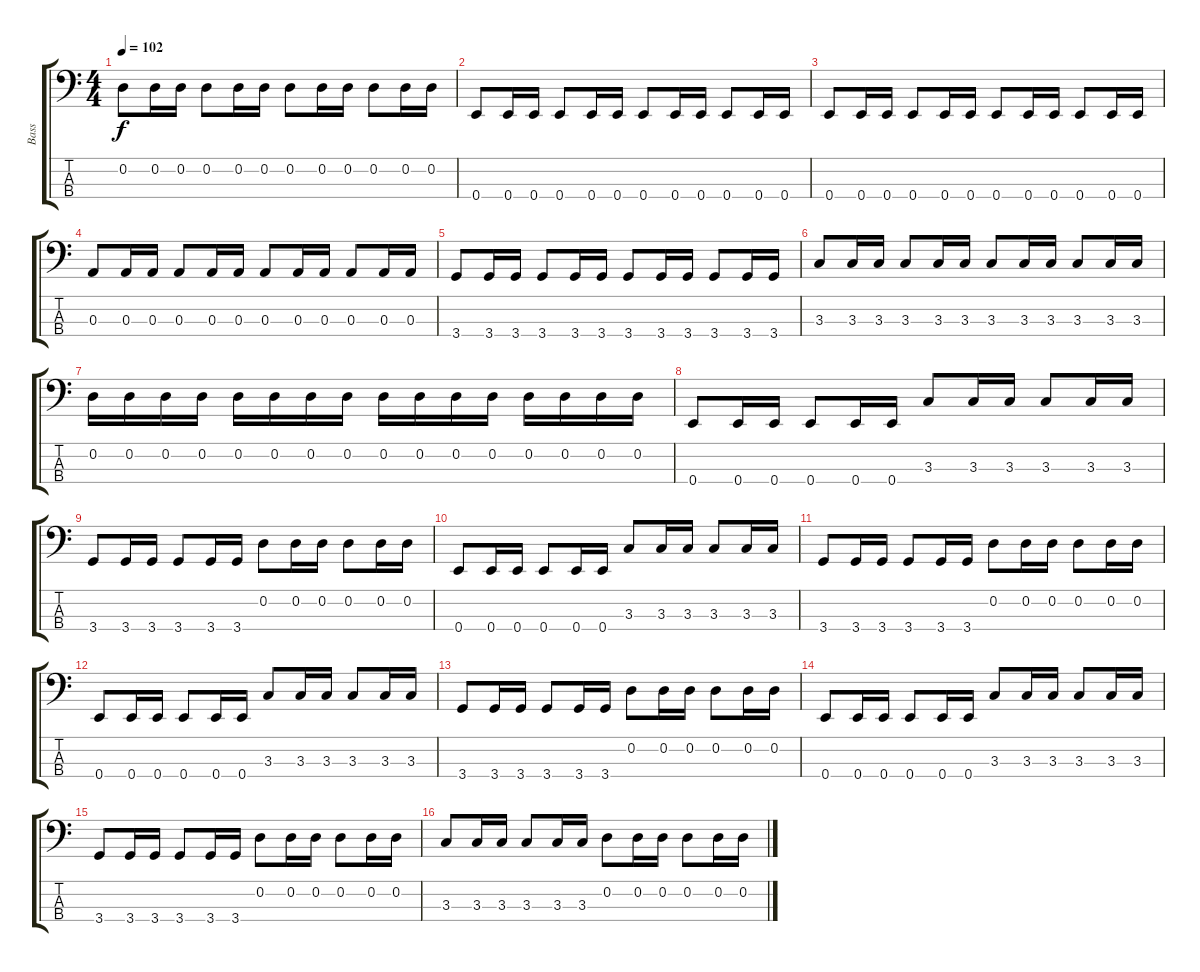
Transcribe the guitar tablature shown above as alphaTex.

\track ("Bass" "Bass") {instrument electricbassfinger}
\staff {score tabs}
\tuning (G2 D2 A1 E1) {hide}
\ts (4 4)
\tempo 102
\clef f4
\ks c
0.2.8{dy f} 0.2.16 0.2.16 0.2.8 0.2.16 0.2.16 0.2.8 0.2.16 0.2.16 0.2.8 0.2.16 0.2.16 |
0.4.8 0.4.16 0.4.16 0.4.8 0.4.16 0.4.16 0.4.8 0.4.16 0.4.16 0.4.8 0.4.16 0.4.16 |
0.4.8 0.4.16 0.4.16 0.4.8 0.4.16 0.4.16 0.4.8 0.4.16 0.4.16 0.4.8 0.4.16 0.4.16 |
0.3.8 0.3.16 0.3.16 0.3.8 0.3.16 0.3.16 0.3.8 0.3.16 0.3.16 0.3.8 0.3.16 0.3.16 |
3.4.8 3.4.16 3.4.16 3.4.8 3.4.16 3.4.16 3.4.8 3.4.16 3.4.16 3.4.8 3.4.16 3.4.16 |
3.3.8 3.3.16 3.3.16 3.3.8 3.3.16 3.3.16 3.3.8 3.3.16 3.3.16 3.3.8 3.3.16 3.3.16 |
0.2.16 0.2.16 0.2.16 0.2.16 0.2.16 0.2.16 0.2.16 0.2.16 0.2.16 0.2.16 0.2.16 0.2.16 0.2.16 0.2.16 0.2.16 0.2.16 |
0.4.8 0.4.16 0.4.16 0.4.8 0.4.16 0.4.16 3.3.8 3.3.16 3.3.16 3.3.8 3.3.16 3.3.16 |
3.4.8 3.4.16 3.4.16 3.4.8 3.4.16 3.4.16 0.2.8 0.2.16 0.2.16 0.2.8 0.2.16 0.2.16 |
0.4.8 0.4.16 0.4.16 0.4.8 0.4.16 0.4.16 3.3.8 3.3.16 3.3.16 3.3.8 3.3.16 3.3.16 |
3.4.8 3.4.16 3.4.16 3.4.8 3.4.16 3.4.16 0.2.8 0.2.16 0.2.16 0.2.8 0.2.16 0.2.16 |
0.4.8 0.4.16 0.4.16 0.4.8 0.4.16 0.4.16 3.3.8 3.3.16 3.3.16 3.3.8 3.3.16 3.3.16 |
3.4.8 3.4.16 3.4.16 3.4.8 3.4.16 3.4.16 0.2.8 0.2.16 0.2.16 0.2.8 0.2.16 0.2.16 |
0.4.8 0.4.16 0.4.16 0.4.8 0.4.16 0.4.16 3.3.8 3.3.16 3.3.16 3.3.8 3.3.16 3.3.16 |
3.4.8 3.4.16 3.4.16 3.4.8 3.4.16 3.4.16 0.2.8 0.2.16 0.2.16 0.2.8 0.2.16 0.2.16 |
3.3.8 3.3.16 3.3.16 3.3.8 3.3.16 3.3.16 0.2.8 0.2.16 0.2.16 0.2.8 0.2.16 0.2.16
